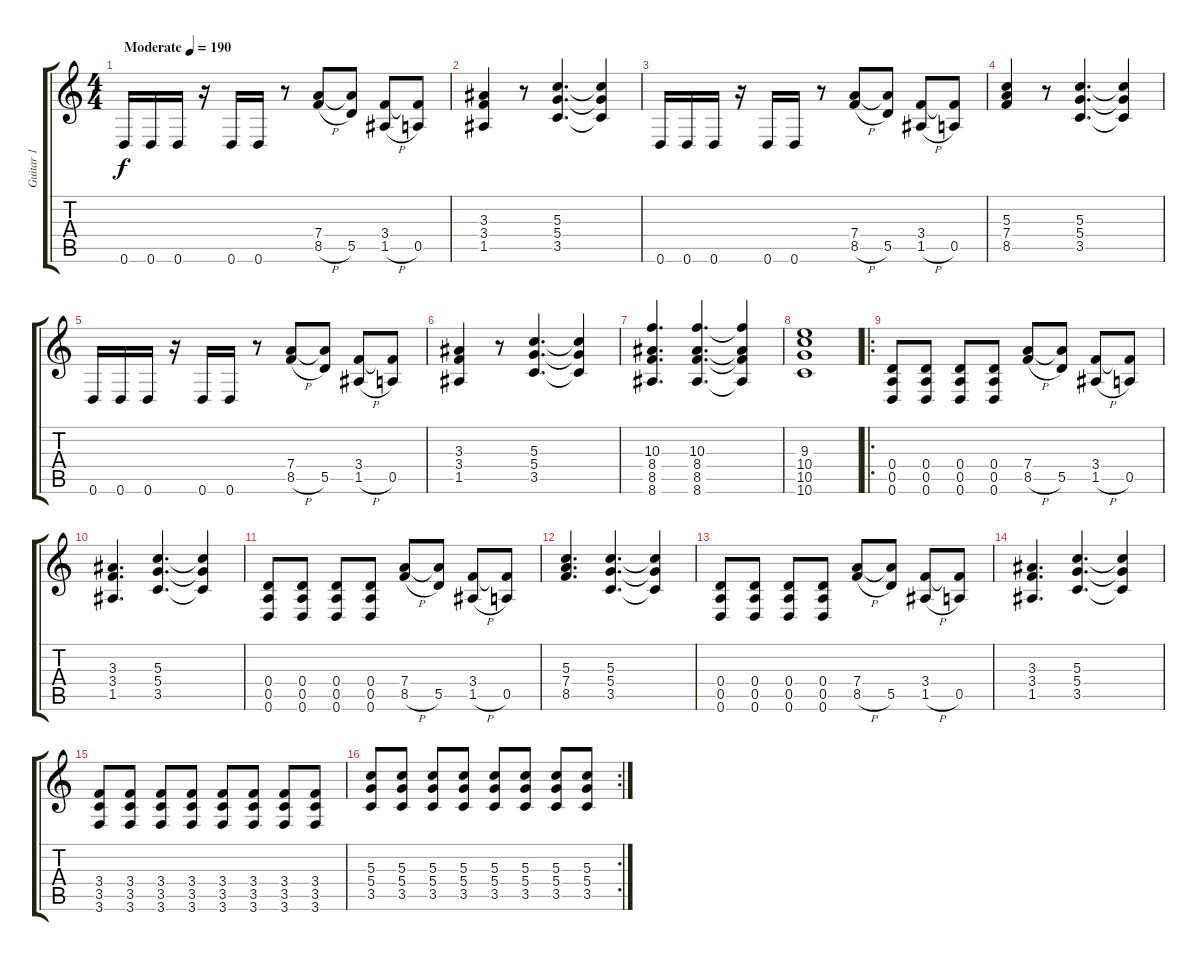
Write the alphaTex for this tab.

\track ("Guitar 1" "Guitar 1") {instrument distortionguitar}
\staff {score tabs}
\tuning (E4 B3 G3 D3 A2 D2) {hide}
\ts (4 4)
\tempo (190 "Moderate")
\clef g2
\ks c
0.6.16{dy f instrument distortionguitar} 0.6.16 0.6.16 r.16 0.6.16 0.6.16 r.8 (7.4 8.5{h}).8 (7.4{t} 5.5).8 (3.4 1.5{h}).8 (3.4{t} 0.5).8 |
(3.3 3.4 1.5).4 r.8 (5.3 5.4 3.5).4{d} (5.3{t} 5.4{t} 3.5{t}).4 |
0.6.16 0.6.16 0.6.16 r.16 0.6.16 0.6.16 r.8 (7.4 8.5{h}).8 (7.4{t} 5.5).8 (3.4 1.5{h}).8 (3.4{t} 0.5).8 |
(5.3 7.4 8.5).4 r.8 (5.3 5.4 3.5).4{d} (5.3{t} 5.4{t} 3.5{t}).4 |
0.6.16 0.6.16 0.6.16 r.16 0.6.16 0.6.16 r.8 (7.4 8.5{h}).8 (7.4{t} 5.5).8 (3.4 1.5{h}).8 (3.4{t} 0.5).8 |
(3.3 3.4 1.5).4 r.8 (5.3 5.4 3.5).4{d} (5.3{t} 5.4{t} 3.5{t}).4 |
(10.3 8.4 8.5 8.6).4{d} (10.3 8.4 8.5 8.6).4{d} (10.3{t} 8.4{t} 8.5{t} 8.6{t}).4 |
(9.3 10.4 10.5 10.6).1 |
\ro
(0.4 0.5 0.6).8 (0.4 0.5 0.6).8 (0.4 0.5 0.6).8 (0.4 0.5 0.6).8 (7.4 8.5{h}).8 (7.4{t} 5.5).8 (3.4 1.5{h}).8 (3.4{t} 0.5).8 |
(3.3 3.4 1.5).4{d} (5.3 5.4 3.5).4{d} (5.3{t} 5.4{t} 3.5{t}).4 |
(0.4 0.5 0.6).8 (0.4 0.5 0.6).8 (0.4 0.5 0.6).8 (0.4 0.5 0.6).8 (7.4 8.5{h}).8 (7.4{t} 5.5).8 (3.4 1.5{h}).8 (3.4{t} 0.5).8 |
(5.3 7.4 8.5).4{d} (5.3 5.4 3.5).4{d} (5.3{t} 5.4{t} 3.5{t}).4 |
(0.4 0.5 0.6).8 (0.4 0.5 0.6).8 (0.4 0.5 0.6).8 (0.4 0.5 0.6).8 (7.4 8.5{h}).8 (7.4{t} 5.5).8 (3.4 1.5{h}).8 (3.4{t} 0.5).8 |
(3.3 3.4 1.5).4{d} (5.3 5.4 3.5).4{d} (5.3{t} 5.4{t} 3.5{t}).4 |
(3.4 3.5 3.6).8 (3.4 3.5 3.6).8 (3.4 3.5 3.6).8 (3.4 3.5 3.6).8 (3.4 3.5 3.6).8 (3.4 3.5 3.6).8 (3.4 3.5 3.6).8 (3.4 3.5 3.6).8 |
\rc 2
(5.3 5.4 3.5).8 (5.3 5.4 3.5).8 (5.3 5.4 3.5).8 (5.3 5.4 3.5).8 (5.3 5.4 3.5).8 (5.3 5.4 3.5).8 (5.3 5.4 3.5).8 (5.3 5.4 3.5).8
